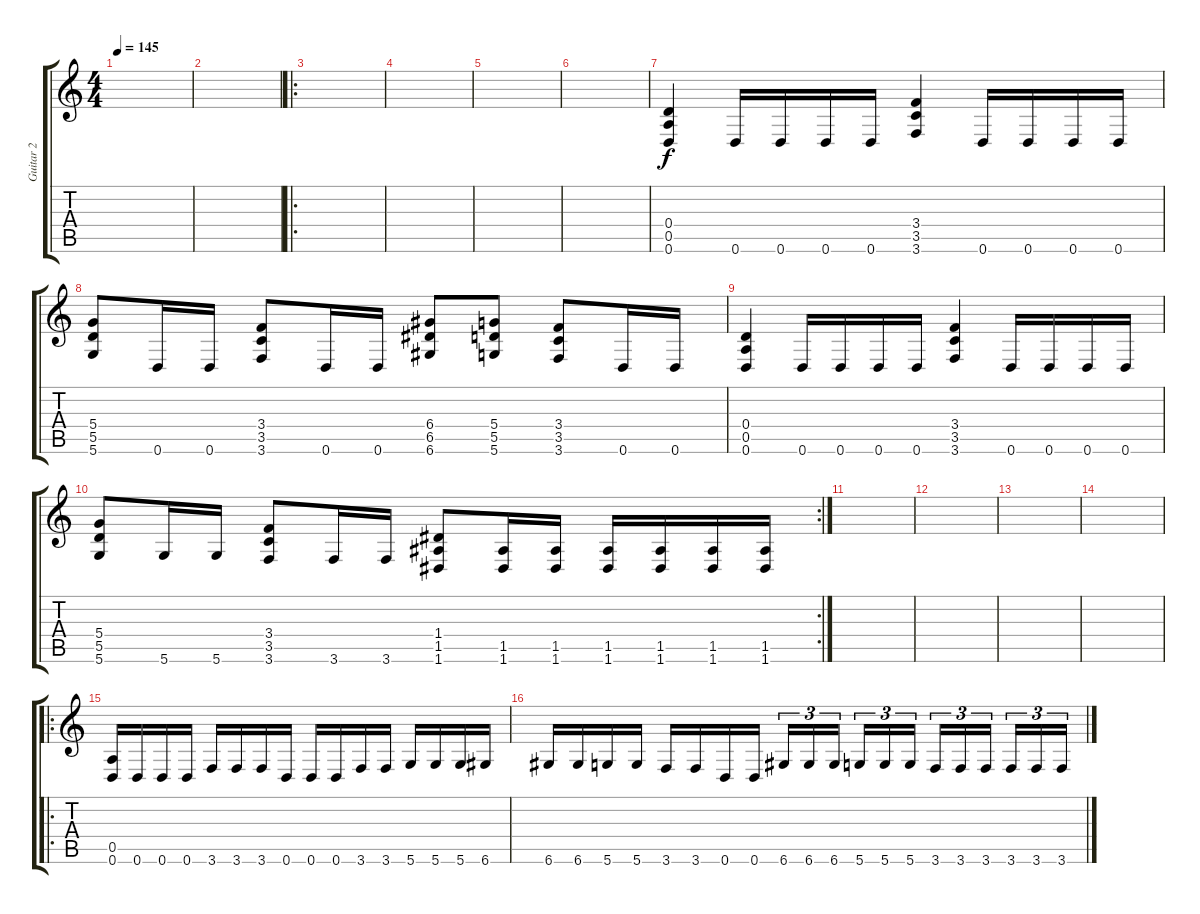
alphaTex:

\track ("Guitar 2" "Guitar 2") {instrument distortionguitar}
\staff {score tabs}
\tuning (E4 B3 G3 D3 A2 D2) {hide}
\ts (4 4)
\tempo 145
\clef g2
\ks c
|
|
\ro
|
|
|
|
(0.4 0.5 0.6).4 0.6.16 0.6.16 0.6.16 0.6.16 (3.4 3.5 3.6).4 0.6.16 0.6.16 0.6.16 0.6.16 |
(5.4 5.5 5.6).8 0.6.16 0.6.16 (3.4 3.5 3.6).8 0.6.16 0.6.16 (6.4 6.5 6.6).8 (5.4 5.5 5.6).8 (3.4 3.5 3.6).8 0.6.16 0.6.16 |
(0.4 0.5 0.6).4 0.6.16 0.6.16 0.6.16 0.6.16 (3.4 3.5 3.6).4 0.6.16 0.6.16 0.6.16 0.6.16 |
\rc 2
(5.4 5.5 5.6).8 5.6.16 5.6.16 (3.4 3.5 3.6).8 3.6.16 3.6.16 (1.4 1.5 1.6).8 (1.5 1.6).16 (1.5 1.6).16 (1.5 1.6).16 (1.5 1.6).16 (1.5 1.6).16 (1.5 1.6).16 |
|
|
|
|
\ro
(0.5 0.6).16 0.6.16 0.6.16 0.6.16 3.6.16 3.6.16 3.6.16 0.6.16 0.6.16 0.6.16 3.6.16 3.6.16 5.6.16 5.6.16 5.6.16 6.6.16 |
6.6.16 6.6.16 5.6.16 5.6.16 3.6.16 3.6.16 0.6.16 0.6.16 6.6.16{tu (3 2)} 6.6.16{tu (3 2)} 6.6.16{tu (3 2)} 5.6.16{tu (3 2)} 5.6.16{tu (3 2)} 5.6.16{tu (3 2)} 3.6.16{tu (3 2)} 3.6.16{tu (3 2)} 3.6.16{tu (3 2)} 3.6.16{tu (3 2)} 3.6.16{tu (3 2)} 3.6.16{tu (3 2)}
